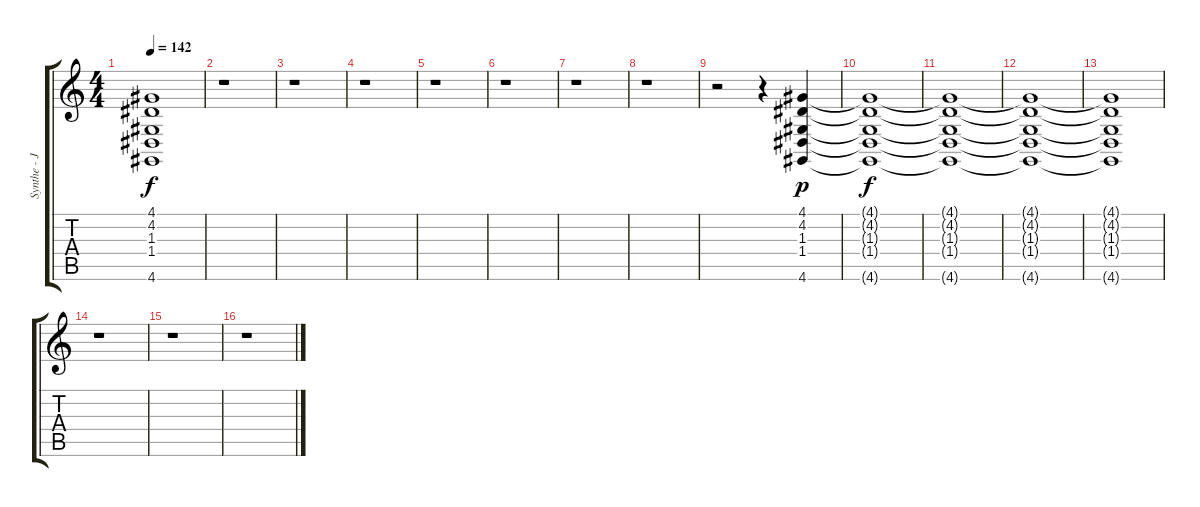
\track ("Synthe - Johnny Greenwood" "Synthe - J") {instrument fx7echoes}
\staff {score tabs}
\tuning (E4 B3 G3 D3 A2 E2) {hide}
\ts (4 4)
\tempo 142
\clef g2
\ks c
(4.1{t} 4.2{t} 1.3{t} 1.4{t} 4.6{t}).1{dy f} |
r.1 |
r.1 |
r.1 |
r.1 |
r.1 |
r.1 |
r.1 |
r.2 r.4 (4.1 4.2 1.3 1.4 4.6).4{dy p} |
(4.1{t} 4.2{t} 1.3{t} 1.4{t} 4.6{t}).1{dy f} |
(4.1{t} 4.2{t} 1.3{t} 1.4{t} 4.6{t}).1 |
(4.1{t} 4.2{t} 1.3{t} 1.4{t} 4.6{t}).1 |
(4.1{t} 4.2{t} 1.3{t} 1.4{t} 4.6{t}).1 |
r.1 |
r.1 |
r.1
